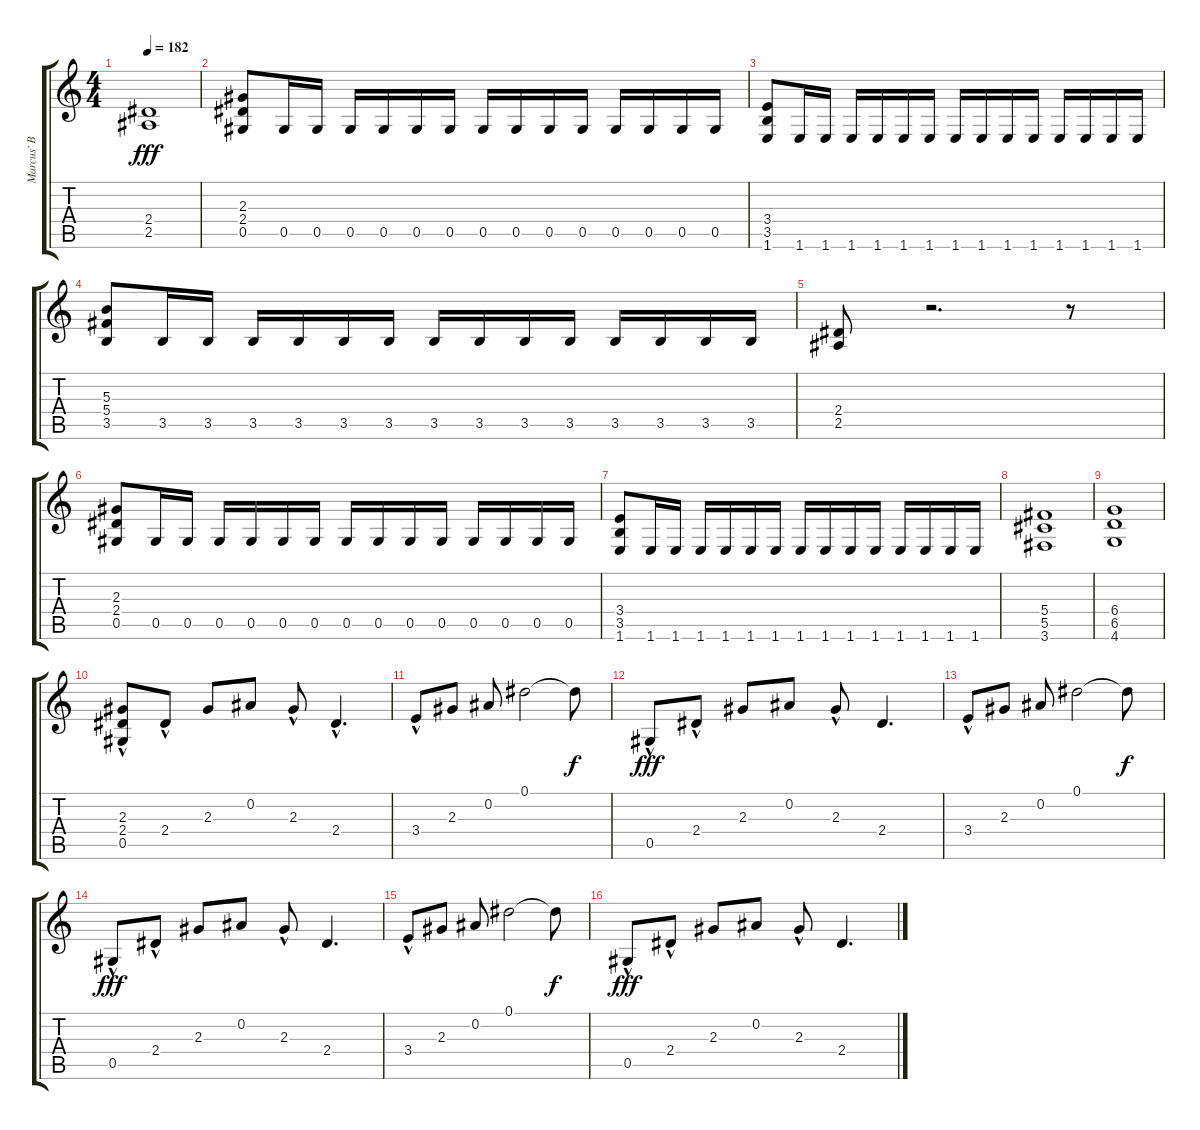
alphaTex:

\track ("Marcus' B" "Marcus' B") {instrument distortionguitar}
\staff {score tabs}
\tuning (Eb4 Bb3 Gb3 Db3 Ab2 Eb2) {hide}
\ts (4 4)
\tempo 182
\clef g2
\ks c
(2.4 2.5).1{dy fff} |
(2.3 2.4 0.5).8 0.5.16 0.5.16 0.5.16 0.5.16 0.5.16 0.5.16 0.5.16 0.5.16 0.5.16 0.5.16 0.5.16 0.5.16 0.5.16 0.5.16 |
(3.4 3.5 1.6).8 1.6.16 1.6.16 1.6.16 1.6.16 1.6.16 1.6.16 1.6.16 1.6.16 1.6.16 1.6.16 1.6.16 1.6.16 1.6.16 1.6.16 |
(5.3 5.4 3.5).8 3.5.16 3.5.16 3.5.16 3.5.16 3.5.16 3.5.16 3.5.16 3.5.16 3.5.16 3.5.16 3.5.16 3.5.16 3.5.16 3.5.16 |
(2.4 2.5).8 r.2{d} r.8 |
(2.3 2.4 0.5).8 0.5.16 0.5.16 0.5.16 0.5.16 0.5.16 0.5.16 0.5.16 0.5.16 0.5.16 0.5.16 0.5.16 0.5.16 0.5.16 0.5.16 |
(3.4 3.5 1.6).8 1.6.16 1.6.16 1.6.16 1.6.16 1.6.16 1.6.16 1.6.16 1.6.16 1.6.16 1.6.16 1.6.16 1.6.16 1.6.16 1.6.16 |
(5.4 5.5 3.6).1 |
(6.4 6.5 4.6).1 |
(2.3 2.4 0.5{hac}).8 2.4{hac}.8 2.3.8 0.2.8 2.3{hac}.8 2.4{hac}.4{d} |
3.4{hac}.8 2.3.8 0.2.8 0.1.2 0.1{t}.8{dy f} |
0.5{hac}.8{dy fff} 2.4{hac}.8 2.3.8 0.2.8 2.3{hac}.8 2.4.4{d} |
3.4{hac}.8 2.3.8 0.2.8 0.1.2 0.1{t}.8{dy f} |
0.5{hac}.8{dy fff} 2.4{hac}.8 2.3.8 0.2.8 2.3{hac}.8 2.4.4{d} |
3.4{hac}.8 2.3.8 0.2.8 0.1.2 0.1{t}.8{dy f} |
0.5{hac}.8{dy fff} 2.4{hac}.8 2.3.8 0.2.8 2.3{hac}.8 2.4.4{d}
